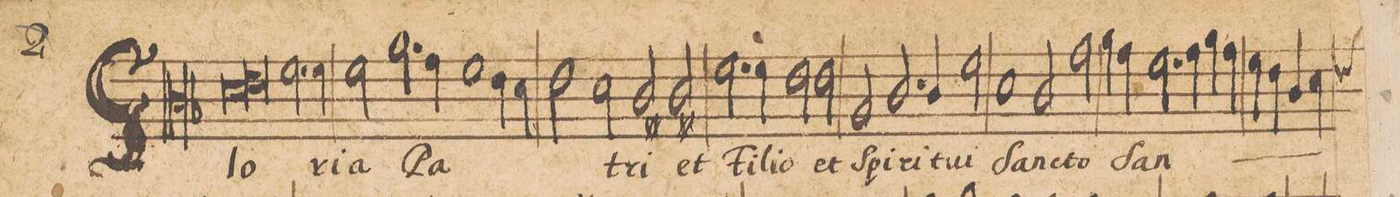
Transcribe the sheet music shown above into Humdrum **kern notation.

**kern	**text
*I"[Canto]	*
*clefC3	*
*k[b-]	*
*met(c|)	*
*M2/1	*
*met(c|)	*
*lig	*
1d	Glo-
1e	.
*Xlig	*
=56-	=56-
2.f\	.
4f\	-ri-
2f\	-a
2.a\	Pa-
=57-	=57-
4g\	.
1f	.
4e\	.
4d\	.
=58-	=58-
*2\left	*
2e\	.
*2\right	*
2d\	.
2c#X/	-tri
2c#X/	et
=59-	=59-
2.f\	Fi-
4f\	-li-
2e\	-o
2e\	et
=60-	=60-
2A/	Spi-
2.cny/	-ri-
4c/	-tu-
2f\	-i
=61-	=61-
1d	San-
2c/	.
2g\	-cto
=62-	=62-
4a\	San-
4g\	.
2.f\	.
4g\	.
4a\	.
4g\	.
=63-	=63-
4f\	.
4e\	.
4c/	.
*custos:e	*
4d\	.
*-	*-
